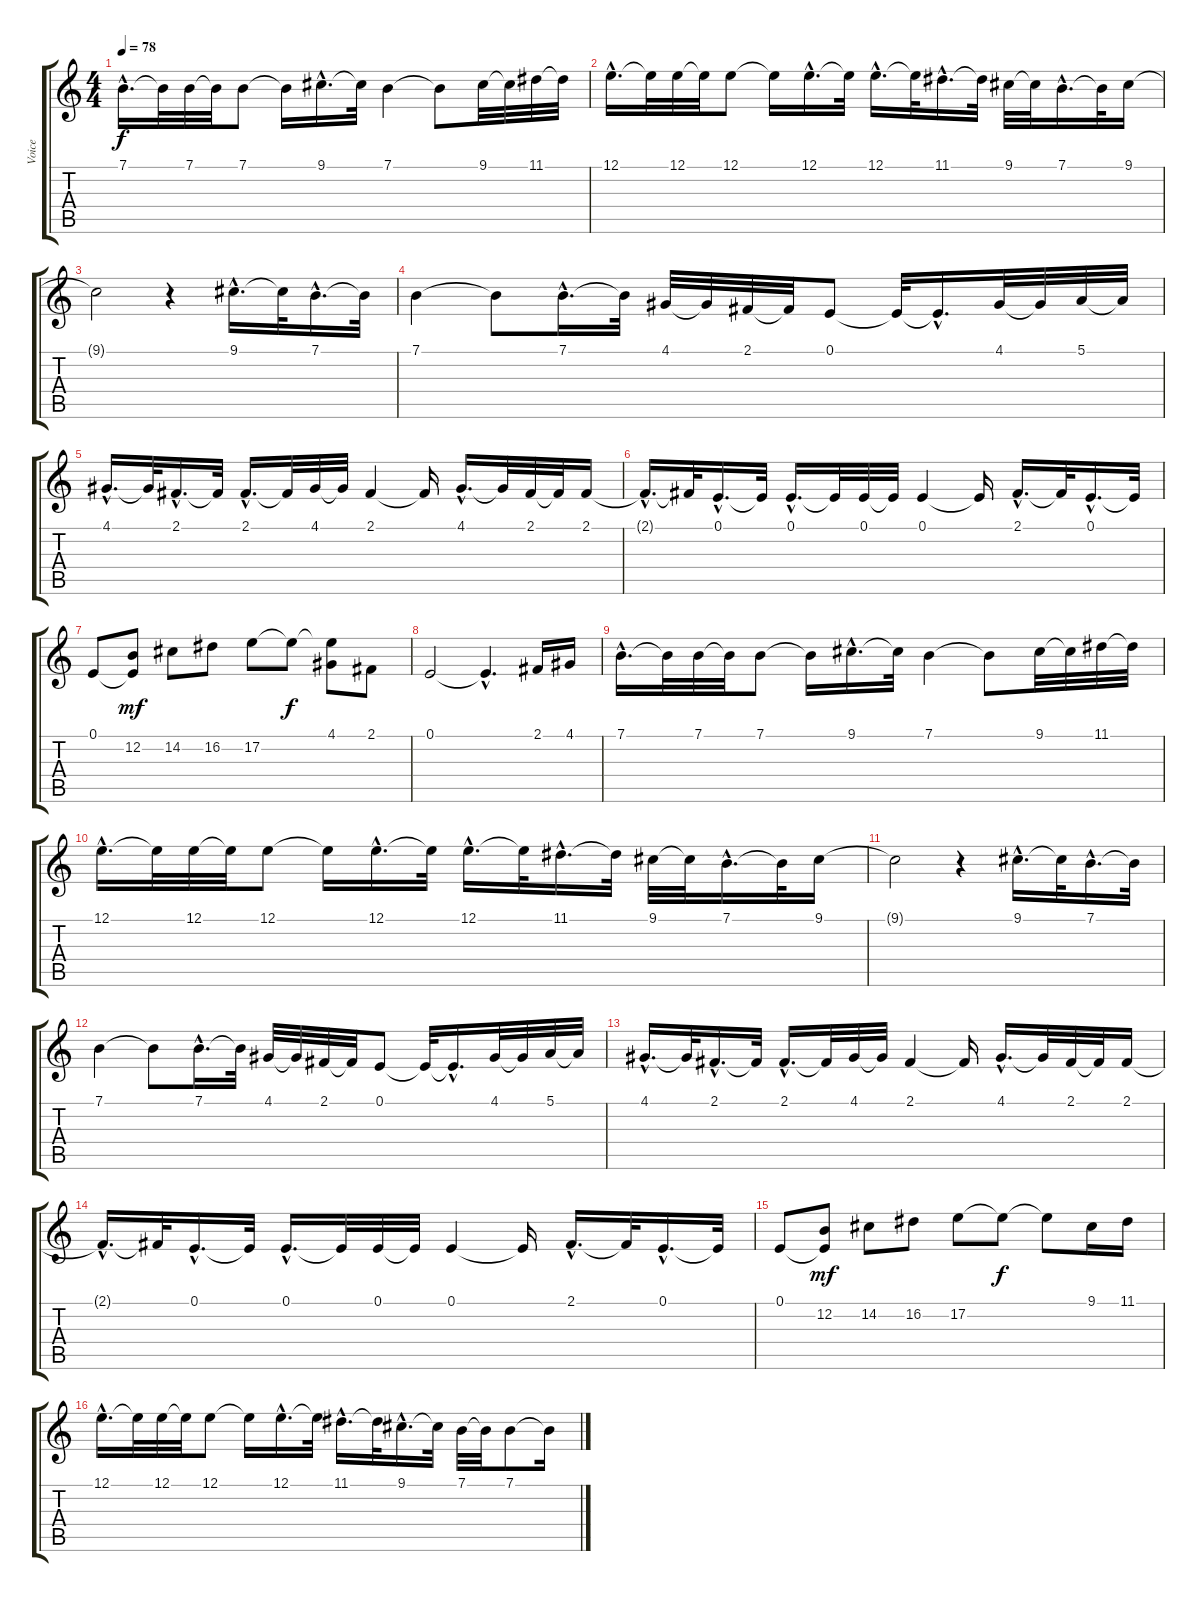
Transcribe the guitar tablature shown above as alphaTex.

\track ("Voice" "Voice") {instrument voiceoohs}
\staff {score tabs}
\tuning (E4 B3 G3 D3 A2 E2) {hide}
\ts (4 4)
\tempo 78
\clef g2
\ks c
7.1{hac}.16{d dy f} 7.1{t}.32 7.1.32 7.1{t}.32 7.1.8 7.1{t}.16 9.1{hac}.16{d} 9.1{t}.32 7.1.4 7.1{t}.8 9.1.32 9.1{t}.32 11.1.32 11.1{t}.32 |
12.1{hac}.16{d} 12.1{t}.32 12.1.32 12.1{t}.32 12.1.8 12.1{t}.16 12.1{hac}.16{d} 12.1{t}.32 12.1{hac}.16{d} 12.1{t}.32 11.1{hac}.16{d} 11.1{t}.32 9.1.32 9.1{t}.32 7.1{hac}.16{d} 7.1{t}.32 9.1.16 |
9.1{t}.2 r.4 9.1{hac}.16{d} 9.1{t}.32 7.1{hac}.16{d} 7.1{t}.32 |
7.1.4 7.1{t}.8 7.1{hac}.16{d} 7.1{t}.32 4.1.32 4.1{t}.32 2.1.32 2.1{t}.32 0.1.8 0.1{t}.32 0.1{hac t}.16{d} 4.1.32 4.1{t}.32 5.1.32 5.1{t}.32 |
4.1{hac}.16{d} 4.1{t}.32 2.1{hac}.16{d} 2.1{t}.32 2.1{hac}.16{d} 2.1{t}.32 4.1.32 4.1{t}.32 2.1.4 2.1{t}.16 4.1{hac}.16{d} 4.1{t}.32 2.1.32 2.1{t}.32 2.1.16 |
2.1{hac t}.16{d} 2.1{t}.32 0.1{hac}.16{d} 0.1{t}.32 0.1{hac}.16{d} 0.1{t}.32 0.1.32 0.1{t}.32 0.1.4 0.1{t}.16 2.1{hac}.16{d} 2.1{t}.32 0.1{hac}.16{d} 0.1{t}.32 |
0.1.8 (0.1{t} 12.2).8{dy mf} 14.2.8 16.2.8 17.2.8 17.2{t}.8{dy f} (4.1 17.2{t}).8 2.1.8 |
0.1.2 0.1{hac t}.4{d} 2.1.16 4.1.16 |
7.1{hac}.16{d} 7.1{t}.32 7.1.32 7.1{t}.32 7.1.8 7.1{t}.16 9.1{hac}.16{d} 9.1{t}.32 7.1.4 7.1{t}.8 9.1.32 9.1{t}.32 11.1.32 11.1{t}.32 |
12.1{hac}.16{d} 12.1{t}.32 12.1.32 12.1{t}.32 12.1.8 12.1{t}.16 12.1{hac}.16{d} 12.1{t}.32 12.1{hac}.16{d} 12.1{t}.32 11.1{hac}.16{d} 11.1{t}.32 9.1.32 9.1{t}.32 7.1{hac}.16{d} 7.1{t}.32 9.1.16 |
9.1{t}.2 r.4 9.1{hac}.16{d} 9.1{t}.32 7.1{hac}.16{d} 7.1{t}.32 |
7.1.4 7.1{t}.8 7.1{hac}.16{d} 7.1{t}.32 4.1.32 4.1{t}.32 2.1.32 2.1{t}.32 0.1.8 0.1{t}.32 0.1{hac t}.16{d} 4.1.32 4.1{t}.32 5.1.32 5.1{t}.32 |
4.1{hac}.16{d} 4.1{t}.32 2.1{hac}.16{d} 2.1{t}.32 2.1{hac}.16{d} 2.1{t}.32 4.1.32 4.1{t}.32 2.1.4 2.1{t}.16 4.1{hac}.16{d} 4.1{t}.32 2.1.32 2.1{t}.32 2.1.16 |
2.1{hac t}.16{d} 2.1{t}.32 0.1{hac}.16{d} 0.1{t}.32 0.1{hac}.16{d} 0.1{t}.32 0.1.32 0.1{t}.32 0.1.4 0.1{t}.16 2.1{hac}.16{d} 2.1{t}.32 0.1{hac}.16{d} 0.1{t}.32 |
0.1.8 (0.1{t} 12.2).8{dy mf} 14.2.8 16.2.8 17.2.8 17.2{t}.8{dy f} 17.2{t}.8 9.1.16 11.1.16 |
12.1{hac}.16{d} 12.1{t}.32 12.1.32 12.1{t}.32 12.1.8 12.1{t}.16 12.1{hac}.16{d} 12.1{t}.32 11.1{hac}.16{d} 11.1{t}.32 9.1{hac}.16{d} 9.1{t}.32 7.1.32 7.1{t}.32 7.1.8 7.1{t}.16
